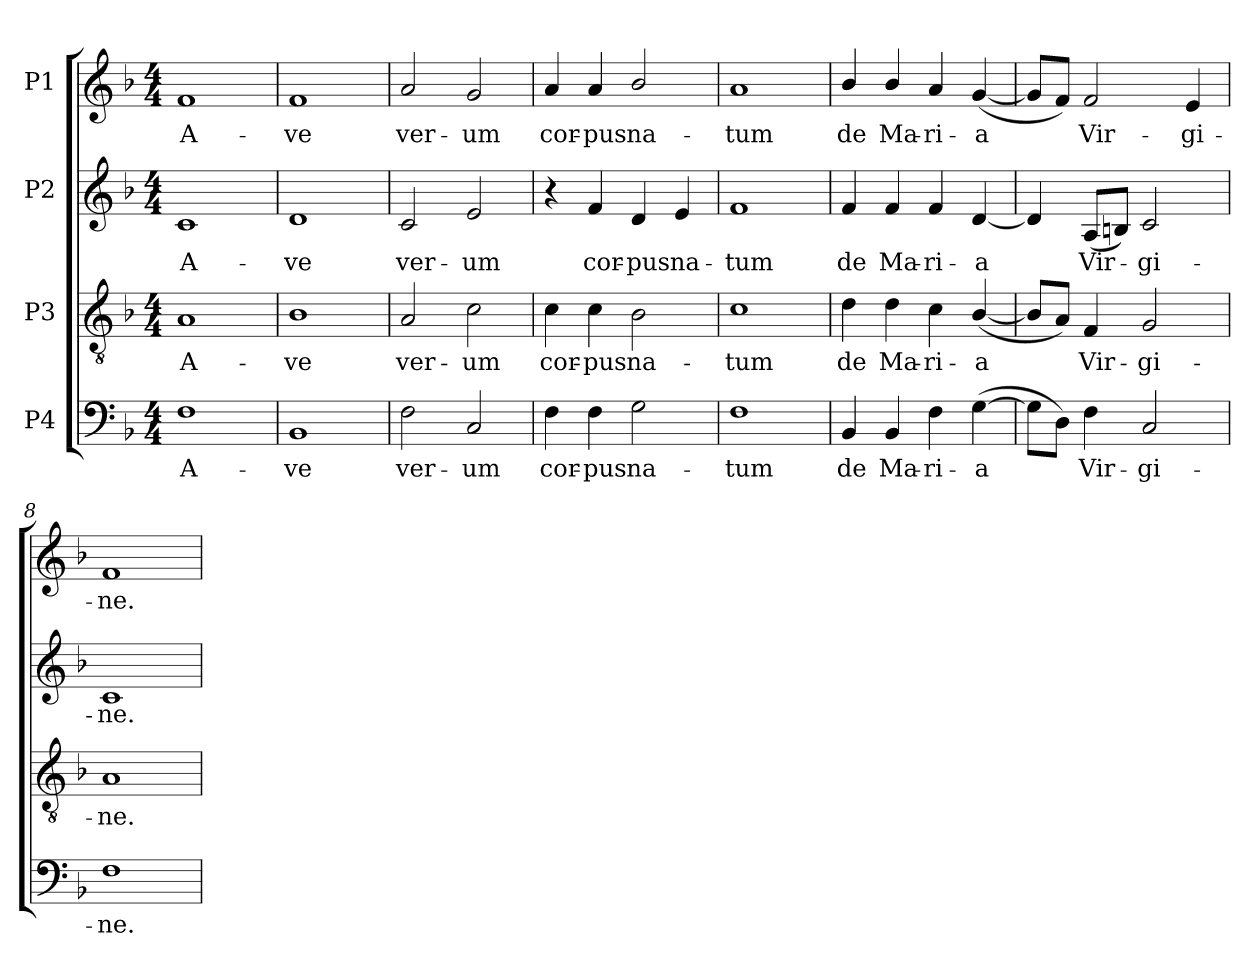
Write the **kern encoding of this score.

**kern	**text	**kern	**text	**kern	**text	**kern	**text
*part4	*part4	*part3	*part3	*part2	*part2	*part1	*part1
*staff4	*staff4	*staff3	*staff3	*staff2	*staff2	*staff1	*staff1
*I"P4	*	*I"P3	*	*I"P2	*	*I"P1	*
!!LO:PB:g=z
*clefF4	*	*clefGv2	*	*clefG2	*	*clefG2	*
*	*	*ITrd7c12	*	*	*	*	*
*k[b-]	*	*k[b-]	*	*k[b-]	*	*k[b-]	*
*F:	*	*F:	*	*F:	*	*F:	*
*M4/4	*	*M4/4	*	*M4/4	*	*M4/4	*
=1	=1	=1	=1	=1	=1	=1	=1
!	!LO:LY:b:color=#000000	!	!	!	!	!	!
!	!	!	!LO:LY:b:color=#000000	!	!	!	!
!	!	!	!	!	!LO:LY:b:color=#000000	!	!
!	!	!	!	!	!	!	!LO:LY:b:color=#000000
1Fi	A-	1AAi	A-	1ci	A-	1fi	A-
=2	=2	=2	=2	=2	=2	=2	=2
!	!LO:LY:b:color=#000000	!	!	!	!	!	!
!	!	!	!LO:LY:b:color=#000000	!	!	!	!
!	!	!	!	!	!LO:LY:b:color=#000000	!	!
!	!	!	!	!	!	!	!LO:LY:b:color=#000000
1BB-i	-ve	1BB-i	-ve	1di	-ve	1fi	-ve
=3	=3	=3	=3	=3	=3	=3	=3
!	!LO:LY:b:color=#000000	!	!	!	!	!	!
!	!	!	!LO:LY:b:color=#000000	!	!	!	!
!	!	!	!	!	!LO:LY:b:color=#000000	!	!
!	!	!	!	!	!	!	!LO:LY:b:color=#000000
2Fi\	ver-	2AAi/	ver-	2ci/	ver-	2ai/	ver-
!	!LO:LY:b:color=#000000	!	!	!	!	!	!
!	!	!	!LO:LY:b:color=#000000	!	!	!	!
!	!	!	!	!	!LO:LY:b:color=#000000	!	!
!	!	!	!	!	!	!	!LO:LY:b:color=#000000
2Ci/	-um	2Ci\	-um	2ei/	-um	2gi/	-um
=4	=4	=4	=4	=4	=4	=4	=4
!	!LO:LY:b:color=#000000	!	!	!	!	!	!
!	!	!	!LO:LY:b:color=#000000	!	!	!	!
!	!	!	!	!	!	!	!LO:LY:b:color=#000000
4Fi\	cor-	4Ci\	cor-	4r	.	4ai/	cor-
!	!LO:LY:b:color=#000000	!	!	!	!	!	!
!	!	!	!LO:LY:b:color=#000000	!	!	!	!
!	!	!	!	!	!LO:LY:b:color=#000000	!	!
!	!	!	!	!	!	!	!LO:LY:b:color=#000000
4Fi\	-pus	4Ci\	-pus	4fi/	cor-	4ai/	-pus
!	!LO:LY:b:color=#000000	!	!	!	!	!	!
!	!	!	!LO:LY:b:color=#000000	!	!	!	!
!	!	!	!	!	!LO:LY:b:color=#000000	!	!
!	!	!	!	!	!	!	!LO:LY:b:color=#000000
2Gi\	na-	2BB-i\	na-	4di/	-pus	2b-i/	na-
!	!	!	!	!	!LO:LY:b:color=#000000	!	!
.	.	.	.	4ei/	na-	.	.
=5	=5	=5	=5	=5	=5	=5	=5
!	!LO:LY:b:color=#000000	!	!	!	!	!	!
!	!	!	!LO:LY:b:color=#000000	!	!	!	!
!	!	!	!	!	!LO:LY:b:color=#000000	!	!
!	!	!	!	!	!	!	!LO:LY:b:color=#000000
1Fi	-tum	1Ci	-tum	1fi	-tum	1ai	-tum
=6	=6	=6	=6	=6	=6	=6	=6
!	!LO:LY:b:color=#000000	!	!	!	!	!	!
!	!	!	!LO:LY:b:color=#000000	!	!	!	!
!	!	!	!	!	!LO:LY:b:color=#000000	!	!
!	!	!	!	!	!	!	!LO:LY:b:color=#000000
4BB-i/	de	4Di\	de	4fi/	de	4b-i/	de
!	!LO:LY:b:color=#000000	!	!	!	!	!	!
!	!	!	!LO:LY:b:color=#000000	!	!	!	!
!	!	!	!	!	!LO:LY:b:color=#000000	!	!
!	!	!	!	!	!	!	!LO:LY:b:color=#000000
4BB-i/	Ma-	4Di\	Ma-	4fi/	Ma-	4b-i/	Ma-
!	!LO:LY:b:color=#000000	!	!	!	!	!	!
!	!	!	!LO:LY:b:color=#000000	!	!	!	!
!	!	!	!	!	!LO:LY:b:color=#000000	!	!
!	!	!	!	!	!	!	!LO:LY:b:color=#000000
4Fi\	-ri-	4Ci\	-ri-	4fi/	-ri-	4ai/	-ri-
!	!LO:LY:b:color=#000000	!	!	!	!	!	!
!	!	!	!LO:LY:b:color=#000000	!	!	!	!
!	!	!	!	!	!LO:LY:b:color=#000000	!	!
!	!	!	!	!	!	!	!LO:LY:b:color=#000000
([4Gi\	-a	([4BB-i/	-a	[4di/	-a	([4gi/	-a
=7	=7	=7	=7	=7	=7	=7	=7
8Gi\L]	.	8BB-i/L]	.	4di/]	.	8gi/L]	.
8Di\J)	.	8AAi/J)	.	.	.	8fi/J)	.
!	!LO:LY:b:color=#000000	!	!	!	!	!	!
!	!	!	!LO:LY:b:color=#000000	!	!	!	!
!	!	!	!	!	!LO:LY:b:color=#000000	!	!
!	!	!	!	!	!	!	!LO:LY:b:color=#000000
4Fi\	Vir-	4FFi/	Vir-	(8Ai/L	Vir-	2fi/	Vir-
.	.	.	.	8Bni/J)	.	.	.
!	!LO:LY:b:color=#000000	!	!	!	!	!	!
!	!	!	!LO:LY:b:color=#000000	!	!	!	!
!	!	!	!	!	!LO:LY:b:color=#000000	!	!
2Ci/	-gi-	2GGi/	-gi-	2ci/	-gi-	.	.
!	!	!	!	!	!	!	!LO:LY:b:color=#000000
.	.	.	.	.	.	4ei/	-gi-
!!LO:LB:g=z
=8	=8	=8	=8	=8	=8	=8	=8
!	!LO:LY:b:color=#000000	!	!	!	!	!	!
!	!	!	!LO:LY:b:color=#000000	!	!	!	!
!	!	!	!	!	!LO:LY:b:color=#000000	!	!
!	!	!	!	!	!	!	!LO:LY:b:color=#000000
1Fi	-ne.	1AAi	-ne.	1ci	-ne.	1fi	-ne.
=	=	=	=	=	=	=	=
*-	*-	*-	*-	*-	*-	*-	*-
